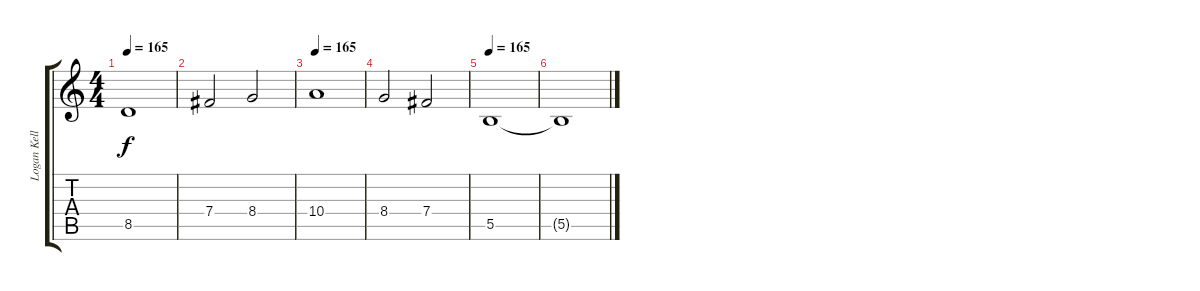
\track ("Logan Kelly" "Logan Kell") {instrument distortionguitar}
\staff {score tabs}
\tuning (Db4 Ab3 E3 B2 Gb2 B1) {hide}
\ts (4 4)
\tempo 165
\clef g2
\ks c
8.5.1{dy f} |
7.4.2 8.4.2 |
\tempo 165
10.4.1 |
8.4.2 7.4.2 |
\tempo 165
5.5.1 |
5.5{t}.1
